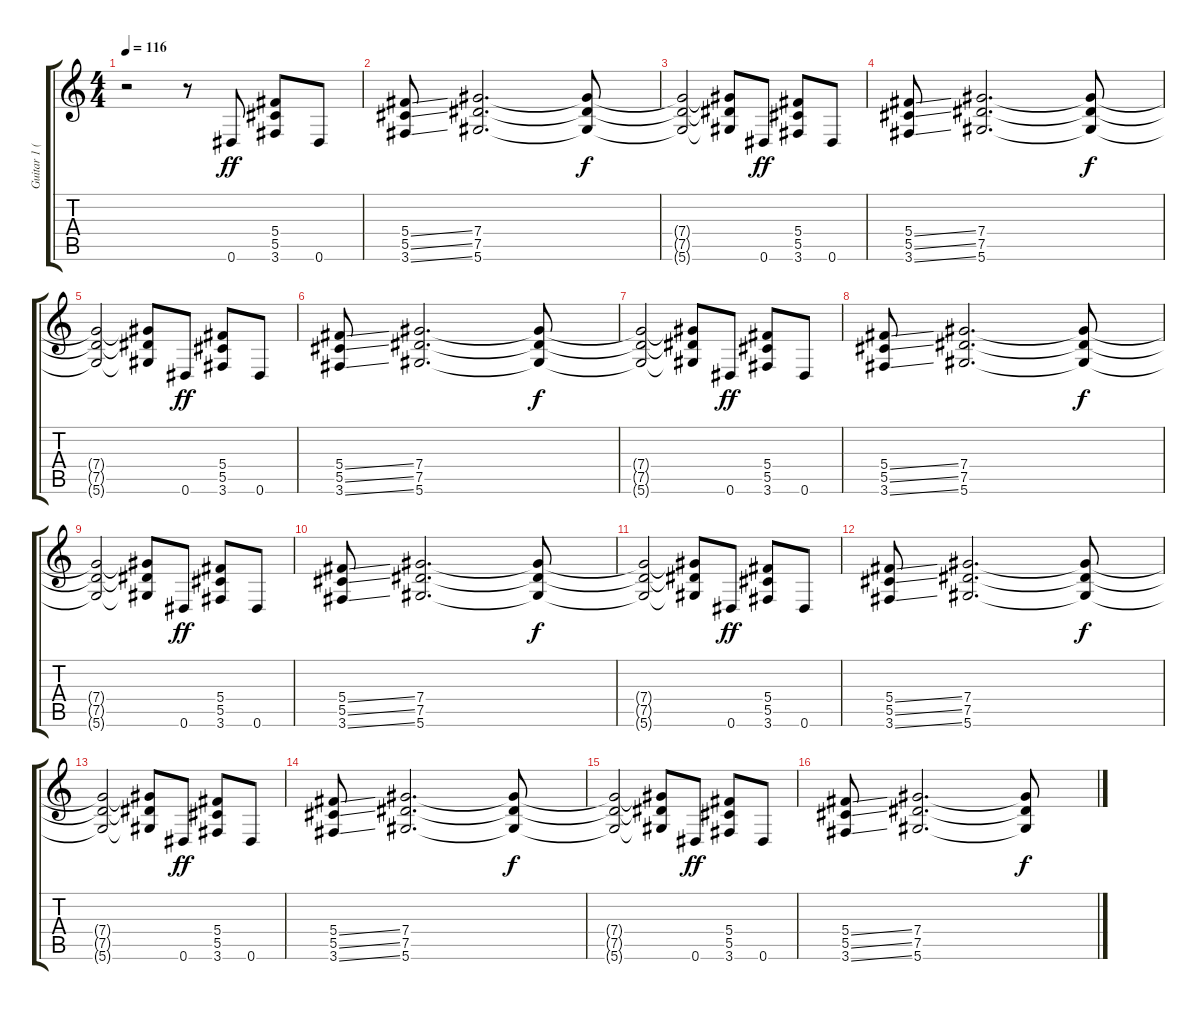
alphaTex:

\track ("Guitar 1 (Distortion Hetfield)" "Guitar 1 (") {instrument distortionguitar}
\staff {score tabs}
\tuning (Eb4 Bb3 Gb3 Db3 Ab2 Eb2) {hide}
\ts (4 4)
\tempo 116
\clef g2
\ks c
r.2{dy ff instrument distortionguitar} r.8 0.6.8 (5.4 5.5 3.6).8 0.6.8 |
(5.4{ss} 5.5{ss} 3.6{ss}).8 (7.4 7.5 5.6).2{d} (7.4{t} 7.5{t} 5.6{t}).8{dy f} |
(7.4{t} 7.5{t} 5.6{t}).2 (7.4{t} 7.5{t} 5.6{t}).8 0.6.8{dy ff} (5.4 5.5 3.6).8 0.6.8 |
(5.4{ss} 5.5{ss} 3.6{ss}).8 (7.4 7.5 5.6).2{d} (7.4{t} 7.5{t} 5.6{t}).8{dy f} |
(7.4{t} 7.5{t} 5.6{t}).2 (7.4{t} 7.5{t} 5.6{t}).8 0.6.8{dy ff} (5.4 5.5 3.6).8 0.6.8 |
(5.4{ss} 5.5{ss} 3.6{ss}).8 (7.4 7.5 5.6).2{d} (7.4{t} 7.5{t} 5.6{t}).8{dy f} |
(7.4{t} 7.5{t} 5.6{t}).2 (7.4{t} 7.5{t} 5.6{t}).8 0.6.8{dy ff} (5.4 5.5 3.6).8 0.6.8 |
(5.4{ss} 5.5{ss} 3.6{ss}).8 (7.4 7.5 5.6).2{d} (7.4{t} 7.5{t} 5.6{t}).8{dy f} |
(7.4{t} 7.5{t} 5.6{t}).2 (7.4{t} 7.5{t} 5.6{t}).8 0.6.8{dy ff} (5.4 5.5 3.6).8 0.6.8 |
(5.4{ss} 5.5{ss} 3.6{ss}).8 (7.4 7.5 5.6).2{d} (7.4{t} 7.5{t} 5.6{t}).8{dy f} |
(7.4{t} 7.5{t} 5.6{t}).2 (7.4{t} 7.5{t} 5.6{t}).8 0.6.8{dy ff} (5.4 5.5 3.6).8 0.6.8 |
(5.4{ss} 5.5{ss} 3.6{ss}).8 (7.4 7.5 5.6).2{d} (7.4{t} 7.5{t} 5.6{t}).8{dy f} |
(7.4{t} 7.5{t} 5.6{t}).2 (7.4{t} 7.5{t} 5.6{t}).8 0.6.8{dy ff} (5.4 5.5 3.6).8 0.6.8 |
(5.4{ss} 5.5{ss} 3.6{ss}).8 (7.4 7.5 5.6).2{d} (7.4{t} 7.5{t} 5.6{t}).8{dy f} |
(7.4{t} 7.5{t} 5.6{t}).2 (7.4{t} 7.5{t} 5.6{t}).8 0.6.8{dy ff} (5.4 5.5 3.6).8 0.6.8 |
(5.4{ss} 5.5{ss} 3.6{ss}).8 (7.4 7.5 5.6).2{d} (7.4{t} 7.5{t} 5.6{t}).8{dy f}
